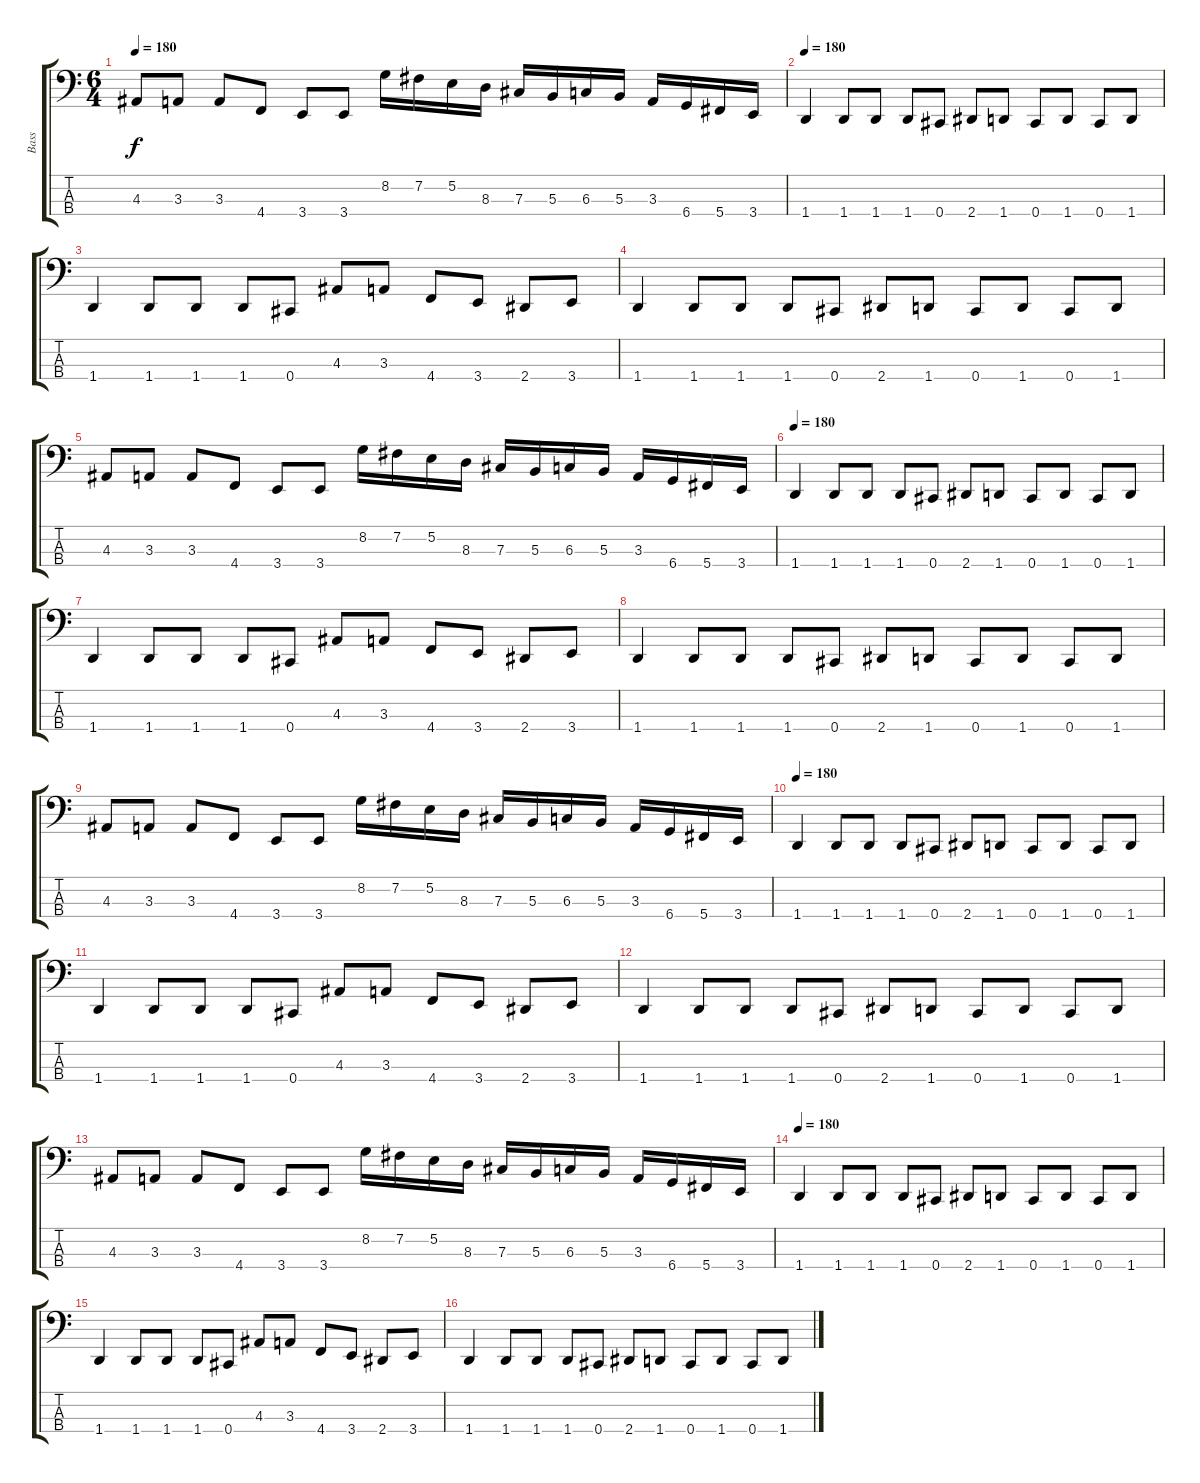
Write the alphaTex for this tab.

\track ("Bass" "Bass") {instrument electricbasspick}
\staff {score tabs}
\tuning (E2 B1 Gb1 Db1) {hide}
\ts (6 4)
\tempo 180
\clef f4
\ks c
4.3.8{dy f} 3.3.8 3.3.8 4.4.8 3.4.8 3.4.8 8.2.16 7.2.16 5.2.16 8.3.16 7.3.16 5.3.16 6.3.16 5.3.16 3.3.16 6.4.16 5.4.16 3.4.16 |
\tempo 180
1.4.4 1.4.8 1.4.8 1.4.8 0.4.8 2.4.8 1.4.8 0.4.8 1.4.8 0.4.8 1.4.8 |
1.4.4 1.4.8 1.4.8 1.4.8 0.4.8 4.3.8 3.3.8 4.4.8 3.4.8 2.4.8 3.4.8 |
1.4.4 1.4.8 1.4.8 1.4.8 0.4.8 2.4.8 1.4.8 0.4.8 1.4.8 0.4.8 1.4.8 |
4.3.8 3.3.8 3.3.8 4.4.8 3.4.8 3.4.8 8.2.16 7.2.16 5.2.16 8.3.16 7.3.16 5.3.16 6.3.16 5.3.16 3.3.16 6.4.16 5.4.16 3.4.16 |
\tempo 180
1.4.4 1.4.8 1.4.8 1.4.8 0.4.8 2.4.8 1.4.8 0.4.8 1.4.8 0.4.8 1.4.8 |
1.4.4 1.4.8 1.4.8 1.4.8 0.4.8 4.3.8 3.3.8 4.4.8 3.4.8 2.4.8 3.4.8 |
1.4.4 1.4.8 1.4.8 1.4.8 0.4.8 2.4.8 1.4.8 0.4.8 1.4.8 0.4.8 1.4.8 |
4.3.8 3.3.8 3.3.8 4.4.8 3.4.8 3.4.8 8.2.16 7.2.16 5.2.16 8.3.16 7.3.16 5.3.16 6.3.16 5.3.16 3.3.16 6.4.16 5.4.16 3.4.16 |
\tempo 180
1.4.4 1.4.8 1.4.8 1.4.8 0.4.8 2.4.8 1.4.8 0.4.8 1.4.8 0.4.8 1.4.8 |
1.4.4 1.4.8 1.4.8 1.4.8 0.4.8 4.3.8 3.3.8 4.4.8 3.4.8 2.4.8 3.4.8 |
1.4.4 1.4.8 1.4.8 1.4.8 0.4.8 2.4.8 1.4.8 0.4.8 1.4.8 0.4.8 1.4.8 |
4.3.8 3.3.8 3.3.8 4.4.8 3.4.8 3.4.8 8.2.16 7.2.16 5.2.16 8.3.16 7.3.16 5.3.16 6.3.16 5.3.16 3.3.16 6.4.16 5.4.16 3.4.16 |
\tempo 180
1.4.4 1.4.8 1.4.8 1.4.8 0.4.8 2.4.8 1.4.8 0.4.8 1.4.8 0.4.8 1.4.8 |
1.4.4 1.4.8 1.4.8 1.4.8 0.4.8 4.3.8 3.3.8 4.4.8 3.4.8 2.4.8 3.4.8 |
1.4.4 1.4.8 1.4.8 1.4.8 0.4.8 2.4.8 1.4.8 0.4.8 1.4.8 0.4.8 1.4.8
